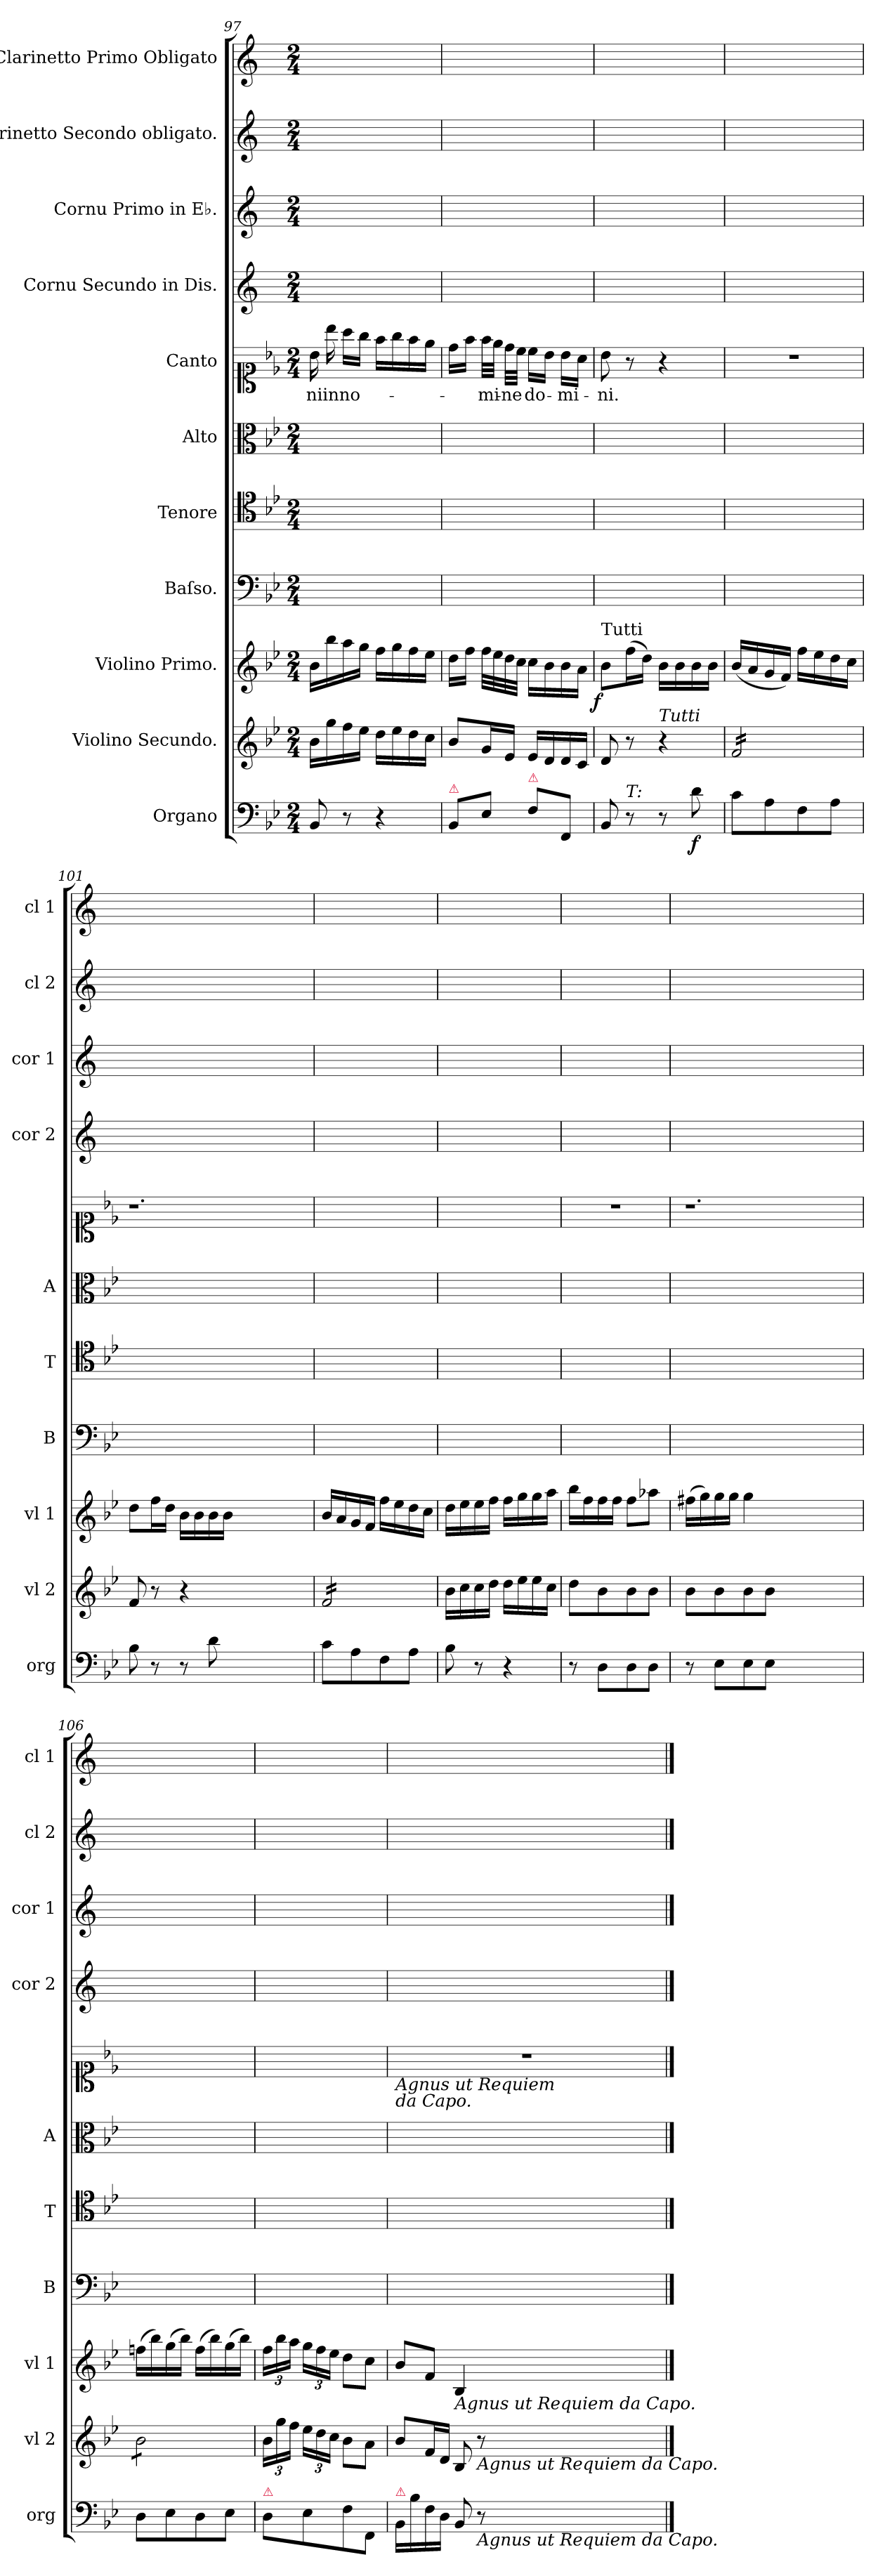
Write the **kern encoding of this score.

**kern	**dynam	**kern	**dynam	**kern	**dynam	**kern	**kern	**kern	**kern	**text	**kern	**kern	**kern	**kern
*part11	*part11	*part10	*part10	*part9	*part9	*part8	*part7	*part6	*part5	*part5	*part4	*part3	*part2	*part1
*staff11	*staff11	*staff10	*staff10	*staff9	*staff9	*staff8	*staff7	*staff6	*staff5	*staff5	*staff4	*staff3	*staff2	*staff1
*I"Organo	*	*I"Violino Secundo.	*	*I"Violino Primo.	*	*I"Baſso.	*I"Tenore	*I"Alto	*I"Canto	*	*I"Cornu Secundo in Dis.	*I"Cornu Primo in E♭.	*I"Clarinetto Secondo obligato.	*I"Clarinetto Primo Obligato
*I'org	*	*I'vl 2	*	*I'vl 1	*	*I'B	*I'T	*I'A	*	*	*I'cor 2	*I'cor 1	*I'cl 2	*I'cl 1
*clefF4	*	*clefG2	*	*clefG2	*	*clefF4	*clefC4	*clefC3	*clefC1	*	*clefG2	*clefG2	*clefG2	*clefG2
*	*	*	*	*	*	*	*	*	*	*	*ITrd5c9	*ITrd5c9	*ITrd1c2	*ITrd1c2
*k[b-e-]	*	*k[b-e-]	*	*k[b-e-]	*	*k[b-e-]	*k[b-e-]	*k[b-e-]	*k[b-e-]	*	*k[b-e-a-]	*k[b-e-a-]	*k[b-e-]	*k[b-e-]
*B-:	*	*B-:	*	*B-:	*	*B-:	*B-:	*B-:	*B-:	*	*	*	*B-:	*B-:
*M2/4	*	*M2/4	*	*M2/4	*	*M2/4	*M2/4	*M2/4	*M2/4	*	*M2/4	*M2/4	*M2/4	*M2/4
=97	=97	=97	=97	=97	=97	=97	=97	=97	=97	=97	=97	=97	=97	=97
8BB-/	.	16b-\LL	.	16b-\LL	.	2ryy	2ryy	2ryy	16b-\	-ni	2ryy	2ryy	2ryy	2ryy
.	.	16gg\	.	16bb-\	.	.	.	.	16bb-\	in	.	.	.	.
8r	.	16ff\	.	16aa\	.	.	.	.	16aa\LL	no-	.	.	.	.
.	.	16ee-\JJ	.	16gg\JJ	.	.	.	.	16gg\JJ	.	.	.	.	.
4r	.	16dd\LL	.	16ff\LL	.	.	.	.	16ff\LL	.	.	.	.	.
.	.	16ee-\	.	16gg\	.	.	.	.	16gg\	.	.	.	.	.
.	.	16dd\	.	16ff\	.	.	.	.	16ff\	.	.	.	.	.
.	.	16cc\JJ	.	16ee-\JJ	.	.	.	.	16ee-\JJ	.	.	.	.	.
=98	=98	=98	=98	=98	=98	=98	=98	=98	=98	=98	=98	=98	=98	=98
!LO:TX:a:color=crimson:t=⚠	!	!	!	!	!	!	!	!	!	!	!	!	!	!
8BB-/L	.	8b-/L	.	16dd\LL	.	2ryy	2ryy	2ryy	16dd\LL	.	2ryy	2ryy	2ryy	2ryy
.	.	.	.	16ff\JJ	.	.	.	.	16ff\JJ	.	.	.	.	.
8E-\J	.	16g/L	.	32ff\LLL	.	.	.	.	32ff\LLL	-mi-	.	.	.	.
.	.	.	.	32ee-\	.	.	.	.	32ee-\JJJ	.	.	.	.	.
.	.	16e-/JJ	.	32dd\	.	.	.	.	32dd\LLL	-ne	.	.	.	.
.	.	.	.	32cc\JJJ	.	.	.	.	32cc\JJJ	.	.	.	.	.
!LO:TX:a:color=crimson:t=⚠	!	!	!	!	!	!	!	!	!	!	!	!	!	!
8F\L	.	16e-/LL	.	16cc\LL	.	.	.	.	16cc\LL	do-	.	.	.	.
.	.	16d/	.	16b-\	.	.	.	.	16b-\JJ	.	.	.	.	.
8FF/J	.	16d/	.	16b-\	.	.	.	.	16b-\LL	-mi-	.	.	.	.
.	.	16c/JJ	.	16a\JJ	.	.	.	.	16a\JJ	.	.	.	.	.
=99	=99	=99	=99	=99	=99	=99	=99	=99	=99	=99	=99	=99	=99	=99
!	!	!	!	!LO:TX:a:t=Tutti	!	!	!	!	!	!	!	!	!	!
!	!	!	!	!	!LO:DY:b:rj	!	!	!	!	!	!	!	!	!
8BB-/	.	8d/	.	8b-\L	f	2ryy	2ryy	2ryy	8b-\	-ni.	2ryy	2ryy	2ryy	2ryy
!LO:TX:a:i:t=T&colon;	!	!	!	!	!	!	!	!	!	!	!	!	!	!
8r	.	8r	.	(16ff\L	.	.	.	.	8r	.	.	.	.	.
.	.	.	.	16dd\JJ)	.	.	.	.	.	.	.	.	.	.
!	!	!LO:TX:a:i:t=Tutti	!	!	!	!	!	!	!	!	!	!	!	!
8r	.	4r	for.	16b-\LL	.	.	.	.	4r	.	.	.	.	.
.	.	.	.	16b-\	.	.	.	.	.	.	.	.	.	.
8d\	f	.	.	16b-\	.	.	.	.	.	.	.	.	.	.
.	.	.	.	16b-\JJ	.	.	.	.	.	.	.	.	.	.
=100	=100	=100	=100	=100	=100	=100	=100	=100	=100	=100	=100	=100	=100	=100
*	*	*tremolo	*	*	*	*	*	*	*	*	*	*	*	*
8c\L	.	16f/LL	.	(16b-/LL	.	2ryy	2ryy	2ryy	2r	.	2ryy	2ryy	2ryy	2ryy
.	.	16f/	.	16a/	.	.	.	.	.	.	.	.	.	.
8A\	.	16f/	.	16g/	.	.	.	.	.	.	.	.	.	.
.	.	16f/	.	16f/JJ)	.	.	.	.	.	.	.	.	.	.
8F\	.	16f/	.	16ff\LL	.	.	.	.	.	.	.	.	.	.
.	.	16f/	.	16ee-\	.	.	.	.	.	.	.	.	.	.
8A\J	.	16f/	.	16dd\	.	.	.	.	.	.	.	.	.	.
.	.	16f/JJ	.	16cc\JJ	.	.	.	.	.	.	.	.	.	.
*	*	*Xtremolo	*	*	*	*	*	*	*	*	*	*	*	*
=101	=101	=101	=101	=101	=101	=101	=101	=101	=101	=101	=101	=101	=101	=101
8B-\	.	8f/	.	8dd\L	.	2ryy	2ryy	2ryy	1.r	.	2ryy	2ryy	2ryy	2ryy
8r	.	8r	.	16ff\L	.	.	.	.	.	.	.	.	.	.
.	.	.	.	16dd\JJ	.	.	.	.	.	.	.	.	.	.
8r	.	4r	.	16b-\LL	.	.	.	.	.	.	.	.	.	.
.	.	.	.	16b-\	.	.	.	.	.	.	.	.	.	.
8d\	.	.	.	16b-\	.	.	.	.	.	.	.	.	.	.
.	.	.	.	16b-\JJ	.	.	.	.	.	.	.	.	.	.
1ryy	.	1ryy	.	1ryy	.	1ryy	1ryy	1ryy	.	.	1ryy	1ryy	1ryy	1ryy
=102	=102	=102	=102	=102	=102	=102	=102	=102	=102	=102	=102	=102	=102	=102
*	*	*tremolo	*	*	*	*	*	*	*	*	*	*	*	*
8c\L	.	16f/LL	.	16b-/LL	.	2ryy	2ryy	2ryy	2ryy	.	2ryy	2ryy	2ryy	2ryy
.	.	16f/	.	16a/	.	.	.	.	.	.	.	.	.	.
8A\	.	16f/	.	16g/	.	.	.	.	.	.	.	.	.	.
.	.	16f/	.	16f/JJ	.	.	.	.	.	.	.	.	.	.
8F\	.	16f/	.	16ff\LL	.	.	.	.	.	.	.	.	.	.
.	.	16f/	.	16ee-\	.	.	.	.	.	.	.	.	.	.
8A\J	.	16f/	.	16dd\	.	.	.	.	.	.	.	.	.	.
.	.	16f/JJ	.	16cc\JJ	.	.	.	.	.	.	.	.	.	.
*	*	*Xtremolo	*	*	*	*	*	*	*	*	*	*	*	*
=103	=103	=103	=103	=103	=103	=103	=103	=103	=103	=103	=103	=103	=103	=103
8B-\	.	16b-\LL	.	16dd\LL	.	2ryy	2ryy	2ryy	2ryy	.	2ryy	2ryy	2ryy	2ryy
.	.	16cc\	.	16ee-\	.	.	.	.	.	.	.	.	.	.
8r	.	16cc\	.	16ee-\	.	.	.	.	.	.	.	.	.	.
.	.	16dd\JJ	.	16ff\JJ	.	.	.	.	.	.	.	.	.	.
4r	.	16dd\LL	.	16ff\LL	.	.	.	.	.	.	.	.	.	.
.	.	16ee-\	.	16gg\	.	.	.	.	.	.	.	.	.	.
.	.	16ee-\	.	16gg\	.	.	.	.	.	.	.	.	.	.
.	.	16cc\JJ	.	16aa\JJ	.	.	.	.	.	.	.	.	.	.
=104	=104	=104	=104	=104	=104	=104	=104	=104	=104	=104	=104	=104	=104	=104
8r	.	8dd\L	.	16bb-\LL	.	2ryy	2ryy	2ryy	2r	.	2ryy	2ryy	2ryy	2ryy
.	.	.	.	16ff\	.	.	.	.	.	.	.	.	.	.
8D\L	.	8b-\	.	16ff\	.	.	.	.	.	.	.	.	.	.
.	.	.	.	16ff\JJ	.	.	.	.	.	.	.	.	.	.
8D\	.	8b-\	.	8ff\L	.	.	.	.	.	.	.	.	.	.
8D\J	.	8b-\J	.	8aa-X\J	.	.	.	.	.	.	.	.	.	.
=105	=105	=105	=105	=105	=105	=105	=105	=105	=105	=105	=105	=105	=105	=105
8r	.	8b-\L	.	(16ff#X\LL	.	2ryy	2ryy	2ryy	1.r	.	2ryy	2ryy	2ryy	2ryy
.	.	.	.	16gg\)	.	.	.	.	.	.	.	.	.	.
8E-\L	.	8b-\	.	16gg\	.	.	.	.	.	.	.	.	.	.
.	.	.	.	16gg\JJ	.	.	.	.	.	.	.	.	.	.
8E-\	.	8b-\	.	4gg\	.	.	.	.	.	.	.	.	.	.
8E-\J	.	8b-\J	.	.	.	.	.	.	.	.	.	.	.	.
1ryy	.	1ryy	.	1ryy	.	1ryy	1ryy	1ryy	.	.	1ryy	1ryy	1ryy	1ryy
=106	=106	=106	=106	=106	=106	=106	=106	=106	=106	=106	=106	=106	=106	=106
*	*	*tremolo	*	*	*	*	*	*	*	*	*	*	*	*
8D\L	.	8b-\L	.	(16ffn\LL	.	2ryy	2ryy	2ryy	2ryy	.	2ryy	2ryy	2ryy	2ryy
.	.	.	.	16bb-\)	.	.	.	.	.	.	.	.	.	.
8E-\	.	8b-\	.	(16gg\	.	.	.	.	.	.	.	.	.	.
.	.	.	.	16bb-\JJ)	.	.	.	.	.	.	.	.	.	.
8D\	.	8b-\	.	(16ff\LL	.	.	.	.	.	.	.	.	.	.
.	.	.	.	16bb-\)	.	.	.	.	.	.	.	.	.	.
8E-\J	.	8b-\J	.	(16gg\	.	.	.	.	.	.	.	.	.	.
*	*	*Xtremolo	*	*	*	*	*	*	*	*	*	*	*	*
.	.	.	.	16bb-\JJ)	.	.	.	.	.	.	.	.	.	.
=107	=107	=107	=107	=107	=107	=107	=107	=107	=107	=107	=107	=107	=107	=107
!LO:TX:a:color=crimson:t=⚠	!	!	!	!	!	!	!	!	!	!	!	!	!	!
8D\L	.	24b-\LL	.	24ff\LL	.	2ryy	2ryy	2ryy	2ryy	.	2ryy	2ryy	2ryy	2ryy
.	.	24gg\	.	24bb-\	.	.	.	.	.	.	.	.	.	.
.	.	24ff\JJ	.	24aa\JJ	.	.	.	.	.	.	.	.	.	.
8E-\	.	24ee-\LL	.	24gg\LL	.	.	.	.	.	.	.	.	.	.
.	.	24dd\	.	24ff\	.	.	.	.	.	.	.	.	.	.
.	.	24cc\JJ	.	24ee-\JJ	.	.	.	.	.	.	.	.	.	.
8F\	.	8b-\L	.	8dd\L	.	.	.	.	.	.	.	.	.	.
8FF/J	.	8a\J	.	8cc\J	.	.	.	.	.	.	.	.	.	.
=108	=108	=108	=108	=108	=108	=108	=108	=108	=108	=108	=108	=108	=108	=108
!	!	!	!	!	!	!	!	!	!LO:TX:b:i:t=Agnus ut Requiem\nda Capo.	!	!	!	!	!
!LO:TX:a:color=crimson:t=⚠	!	!	!	!	!	!	!	!	!	!	!	!	!	!
16BB-/LL	.	8b-/L	.	8b-/L	.	2ryy	2ryy	2ryy	2r	.	2ryy	2ryy	2ryy	2ryy
16B-\	.	.	.	.	.	.	.	.	.	.	.	.	.	.
16F\	.	16f/L	.	8f/J	.	.	.	.	.	.	.	.	.	.
16D\JJ	.	16d/JJ	.	.	.	.	.	.	.	.	.	.	.	.
!	!	!	!	!LO:TX:b:i:t=Agnus ut Requiem da Capo.	!	!	!	!	!	!	!	!	!	!
8BB-/	.	8B-/	.	4B-/	.	.	.	.	.	.	.	.	.	.
!	!	!LO:TX:b:i:t=Agnus ut Requiem da Capo.	!	!	!	!	!	!	!	!	!	!	!	!
!LO:TX:b:i:t=Agnus ut Requiem da Capo.	!	!	!	!	!	!	!	!	!	!	!	!	!	!
8r	.	8r	.	.	.	.	.	.	.	.	.	.	.	.
==	==	==	==	==	==	==	==	==	==	==	==	==	==	==
*-	*-	*-	*-	*-	*-	*-	*-	*-	*-	*-	*-	*-	*-	*-
